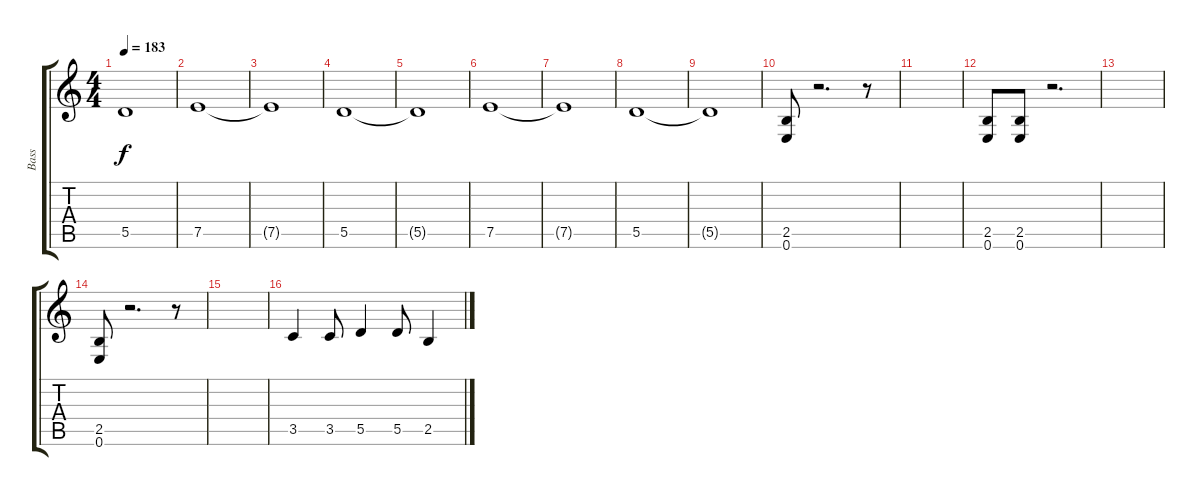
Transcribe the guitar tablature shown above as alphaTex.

\track ("Bass" "Bass") {instrument electricbasspick}
\staff {score tabs}
\tuning (E4 B3 G3 D3 A2 E2) {hide}
\ts (4 4)
\tempo 183
\clef g2
\ks c
5.5.1{dy f} |
7.5.1 |
7.5{t}.1 |
5.5.1 |
5.5{t}.1 |
7.5.1 |
7.5{t}.1 |
5.5.1 |
5.5{t}.1 |
(2.5 0.6).8 r.2{d} r.8 |
|
(2.5 0.6).8 (2.5 0.6).8 r.2{d} |
|
(2.5 0.6).8 r.2{d} r.8 |
|
3.5.4 3.5.8 5.5.4 5.5.8 2.5.4
